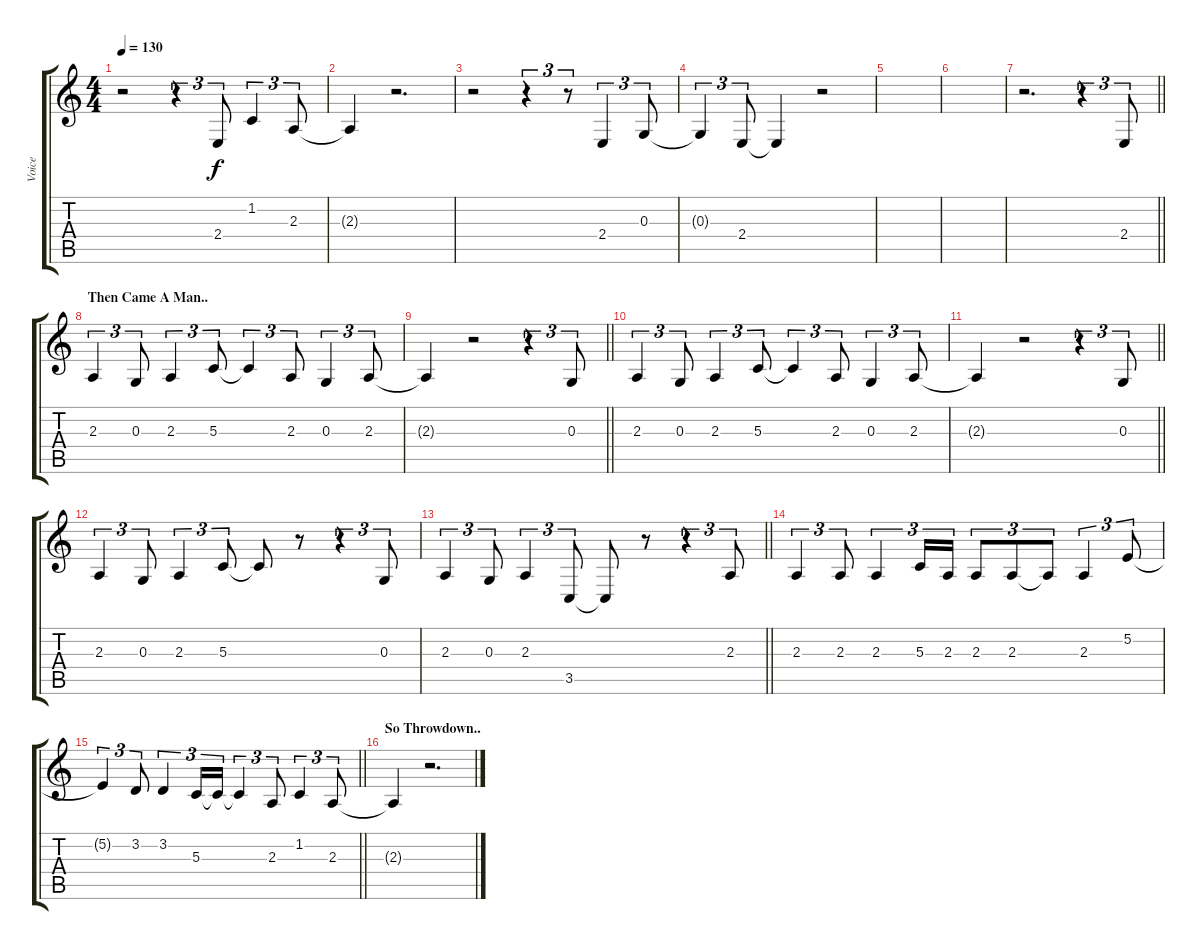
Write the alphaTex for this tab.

\track ("Voice" "Voice") {instrument flute}
\staff {score tabs}
\tuning (E4 B3 G3 D3 A2 E2) {hide}
\ts (4 4)
\tempo 130
\clef g2
\ks c
r.2{dy f} r.4{tu (3 2)} 2.4.8{tu (3 2)} 1.2.4{tu (3 2)} 2.3.8{tu (3 2)} |
2.3{t}.4 r.2{d} |
r.2 r.4{tu (3 2)} r.8{tu (3 2)} 2.4.4{tu (3 2)} 0.3.8{tu (3 2)} |
0.3{t}.4{tu (3 2)} 2.4.8{tu (3 2)} 2.4{t}.4 r.2 |
|
|
\barLineRight lightlight
r.2{d} r.4{tu (3 2)} 2.4.8{tu (3 2)} |
\section ("" "Then Came A Man..")
2.3.4{tu (3 2)} 0.3.8{tu (3 2)} 2.3.4{tu (3 2)} 5.3.8{tu (3 2)} 5.3{t}.4{tu (3 2)} 2.3.8{tu (3 2)} 0.3.4{tu (3 2)} 2.3.8{tu (3 2)} |
\barLineRight lightlight
2.3{t}.4 r.2 r.4{tu (3 2)} 0.3.8{tu (3 2)} |
2.3.4{tu (3 2)} 0.3.8{tu (3 2)} 2.3.4{tu (3 2)} 5.3.8{tu (3 2)} 5.3{t}.4{tu (3 2)} 2.3.8{tu (3 2)} 0.3.4{tu (3 2)} 2.3.8{tu (3 2)} |
\barLineRight lightlight
2.3{t}.4 r.2 r.4{tu (3 2)} 0.3.8{tu (3 2)} |
2.3.4{tu (3 2)} 0.3.8{tu (3 2)} 2.3.4{tu (3 2)} 5.3.8{tu (3 2)} 5.3{t}.8 r.8 r.4{tu (3 2)} 0.3.8{tu (3 2)} |
\barLineRight lightlight
2.3.4{tu (3 2)} 0.3.8{tu (3 2)} 2.3.4{tu (3 2)} 3.5.8{tu (3 2)} 3.5{t}.8 r.8 r.4{tu (3 2)} 2.3.8{tu (3 2)} |
2.3.4{tu (3 2)} 2.3.8{tu (3 2)} 2.3.4{tu (3 2)} 5.3.16{tu (3 2)} 2.3.16{tu (3 2)} 2.3.8{tu (3 2)} 2.3.8{tu (3 2)} 2.3{t}.8{tu (3 2)} 2.3.4{tu (3 2)} 5.2.8{tu (3 2)} |
\barLineRight lightlight
5.2{t}.4{tu (3 2)} 3.2.8{tu (3 2)} 3.2.4{tu (3 2)} 5.3.16{tu (3 2)} 5.3{t}.16{tu (3 2)} 5.3{t}.4{tu (3 2)} 2.3.8{tu (3 2)} 1.2.4{tu (3 2)} 2.3.8{tu (3 2)} |
\section ("" "So Throwdown..")
2.3{t}.4 r.2{d}
